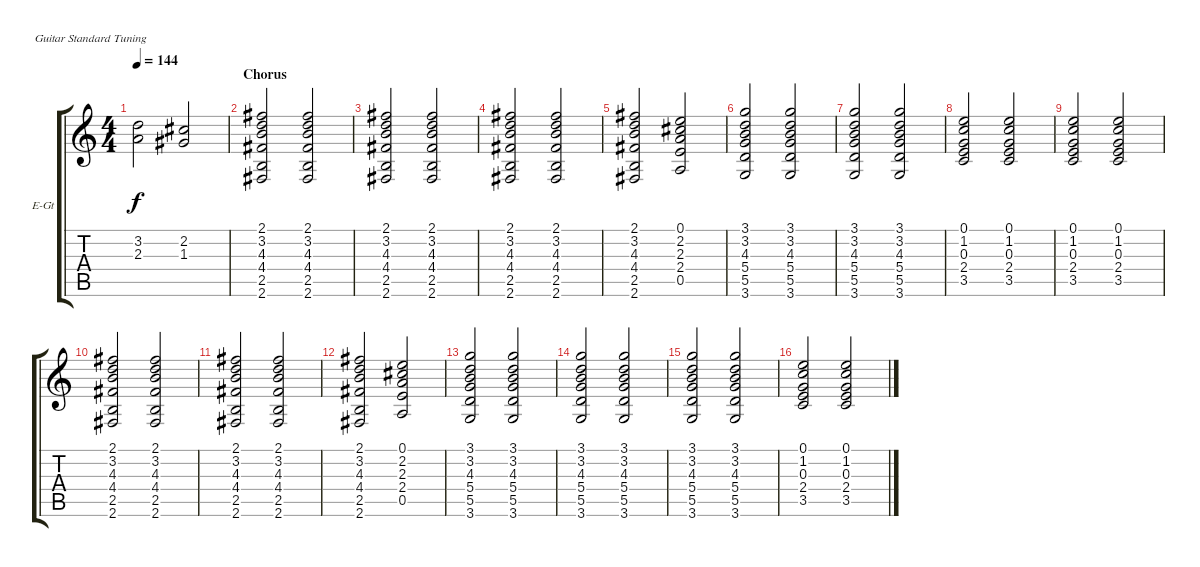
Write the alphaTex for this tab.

\bracketExtendMode groupsimilarinstruments
\firstSystemTrackNameOrientation horizontal
\otherSystemsTrackNameOrientation horizontal
\track ("Guitar (Gilmour)" "E-Gt") {multiBarRest instrument electricguitarjazz}
\staff {score tabs}
\tuning (E4 B3 G3 D3 A2 E2)
\ts (4 4)
\tempo 144
\clef g2
\ks c
(3.2 2.3).2{dy f} (2.2 1.3).2 |
\section ("" "Chorus")
(2.1 3.2 4.3 4.4 2.5 2.6).2 (2.1 3.2 4.3 4.4 2.5 2.6).2 |
(2.1 3.2 4.3 4.4 2.5 2.6).2 (2.1 3.2 4.3 4.4 2.5 2.6).2 |
(2.1 3.2 4.3 4.4 2.5 2.6).2 (2.1 3.2 4.3 4.4 2.5 2.6).2 |
(2.1 3.2 4.3 4.4 2.5 2.6).2 (0.1 2.2 2.3 2.4 0.5).2 |
(3.1 3.2 4.3 5.4 5.5 3.6).2 (3.1 3.2 4.3 5.4 5.5 3.6).2 |
(3.1 3.2 4.3 5.4 5.5 3.6).2 (3.1 3.2 4.3 5.4 5.5 3.6).2 |
(0.1 1.2 0.3 2.4 3.5).2 (0.1 1.2 0.3 2.4 3.5).2 |
(0.1 1.2 0.3 2.4 3.5).2 (0.1 1.2 0.3 2.4 3.5).2 |
(2.1 3.2 4.3 4.4 2.5 2.6).2 (2.1 3.2 4.3 4.4 2.5 2.6).2 |
(2.1 3.2 4.3 4.4 2.5 2.6).2 (2.1 3.2 4.3 4.4 2.5 2.6).2 |
(2.1 3.2 4.3 4.4 2.5 2.6).2 (0.1 2.2 2.3 2.4 0.5).2 |
(3.1 3.2 4.3 5.4 5.5 3.6).2 (3.1 3.2 4.3 5.4 5.5 3.6).2 |
(3.1 3.2 4.3 5.4 5.5 3.6).2 (3.1 3.2 4.3 5.4 5.5 3.6).2 |
(3.1 3.2 4.3 5.4 5.5 3.6).2 (3.1 3.2 4.3 5.4 5.5 3.6).2 |
(0.1 1.2 0.3 2.4 3.5).2 (0.1 1.2 0.3 2.4 3.5).2
